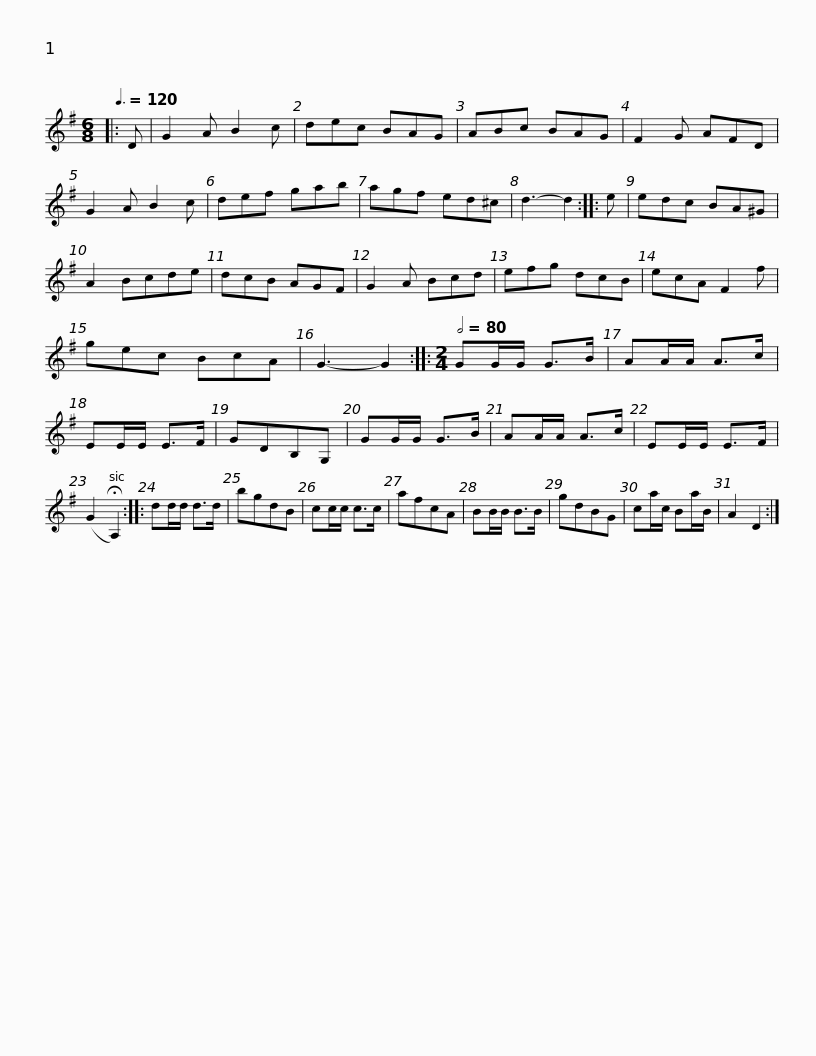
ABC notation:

X:1
L:1/8
Q:3/8=120
M:6/8
I:linebreak $
K:G
V:1 treble
V:1
|: D | G2 A B2 c | dec BAG | ABc BAG | F2 G AFD | %5
 G2 A B2 c | def gab | agf ed^c |$ d3- d2 :: e | %10
 edc BA^G | A2 Bcde | dcB AGF | G2 A Bcd | efg dcB | %15
 ecA F2 f | gec BcA |$ G3- G2 ::[M:2/4][Q:1/2=80] GG/G/ G>B | AA/A/ A>c | %20
 EE/E/ E>F | GDB,G, | GG/G/ G>B | AA/A/ A>c | EE/E/ E>F | %25
 (G2 !fermata!A,2) ::$ dd/d/ d>d | bgdB | cc/c/ c>c | afcA | %30
 BB/B/ B>B | gdBG | ca/c/ Ba/B/ | A2 D2 :| %34
